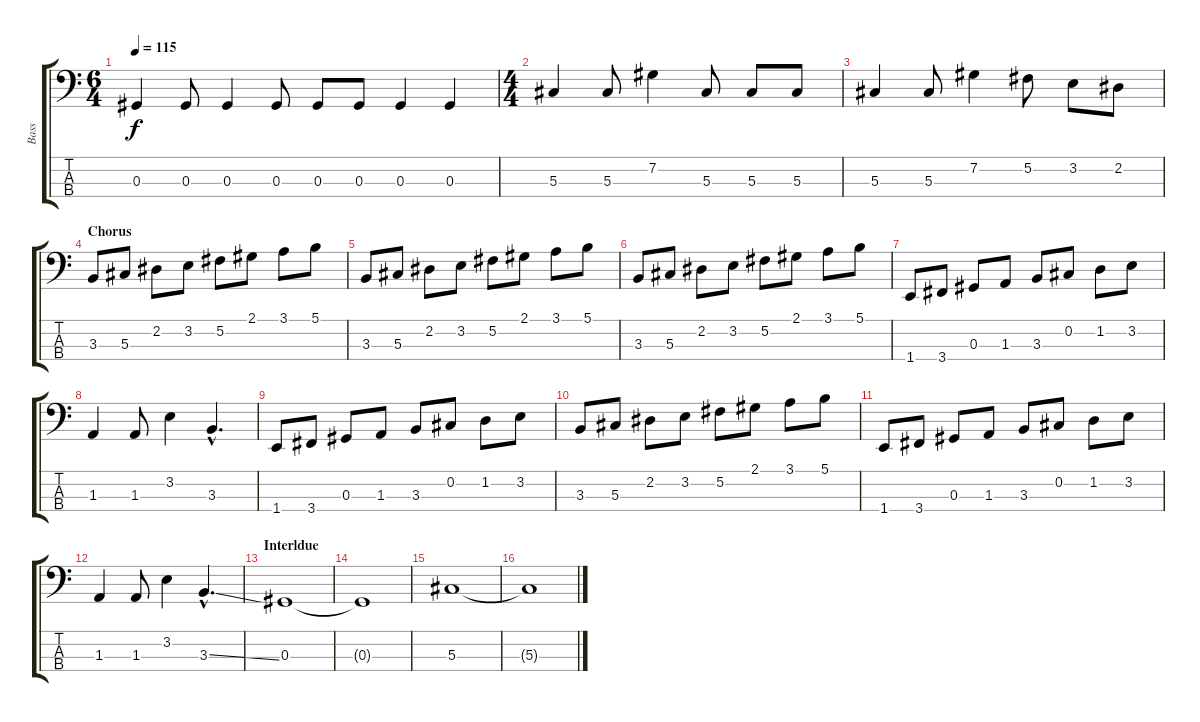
\track ("Bass" "Bass") {instrument acousticbass}
\staff {score tabs}
\tuning (Gb2 Db2 Ab1 Eb1) {hide}
\ts (6 4)
\tempo 115
\clef f4
\ks c
0.3.4{dy f} 0.3.8 0.3.4 0.3.8 0.3.8 0.3.8 0.3.4 0.3.4 |
\ts (4 4)
5.3.4 5.3.8 7.2.4 5.3.8 5.3.8 5.3.8 |
5.3.4 5.3.8 7.2.4 5.2.8 3.2.8 2.2.8 |
\section ("" "Chorus")
3.3.8 5.3.8 2.2.8 3.2.8 5.2.8 2.1.8 3.1.8 5.1.8 |
3.3.8 5.3.8 2.2.8 3.2.8 5.2.8 2.1.8 3.1.8 5.1.8 |
3.3.8 5.3.8 2.2.8 3.2.8 5.2.8 2.1.8 3.1.8 5.1.8 |
1.4.8 3.4.8 0.3.8 1.3.8 3.3.8 0.2.8 1.2.8 3.2.8 |
1.3.4 1.3.8 3.2.4 3.3{hac}.4{d} |
1.4.8 3.4.8 0.3.8 1.3.8 3.3.8 0.2.8 1.2.8 3.2.8 |
3.3.8 5.3.8 2.2.8 3.2.8 5.2.8 2.1.8 3.1.8 5.1.8 |
1.4.8 3.4.8 0.3.8 1.3.8 3.3.8 0.2.8 1.2.8 3.2.8 |
1.3.4 1.3.8 3.2.4 3.3{ss hac}.4{d} |
\section ("" "Interldue")
0.3.1 |
0.3{t}.1 |
5.3.1 |
5.3{t}.1
